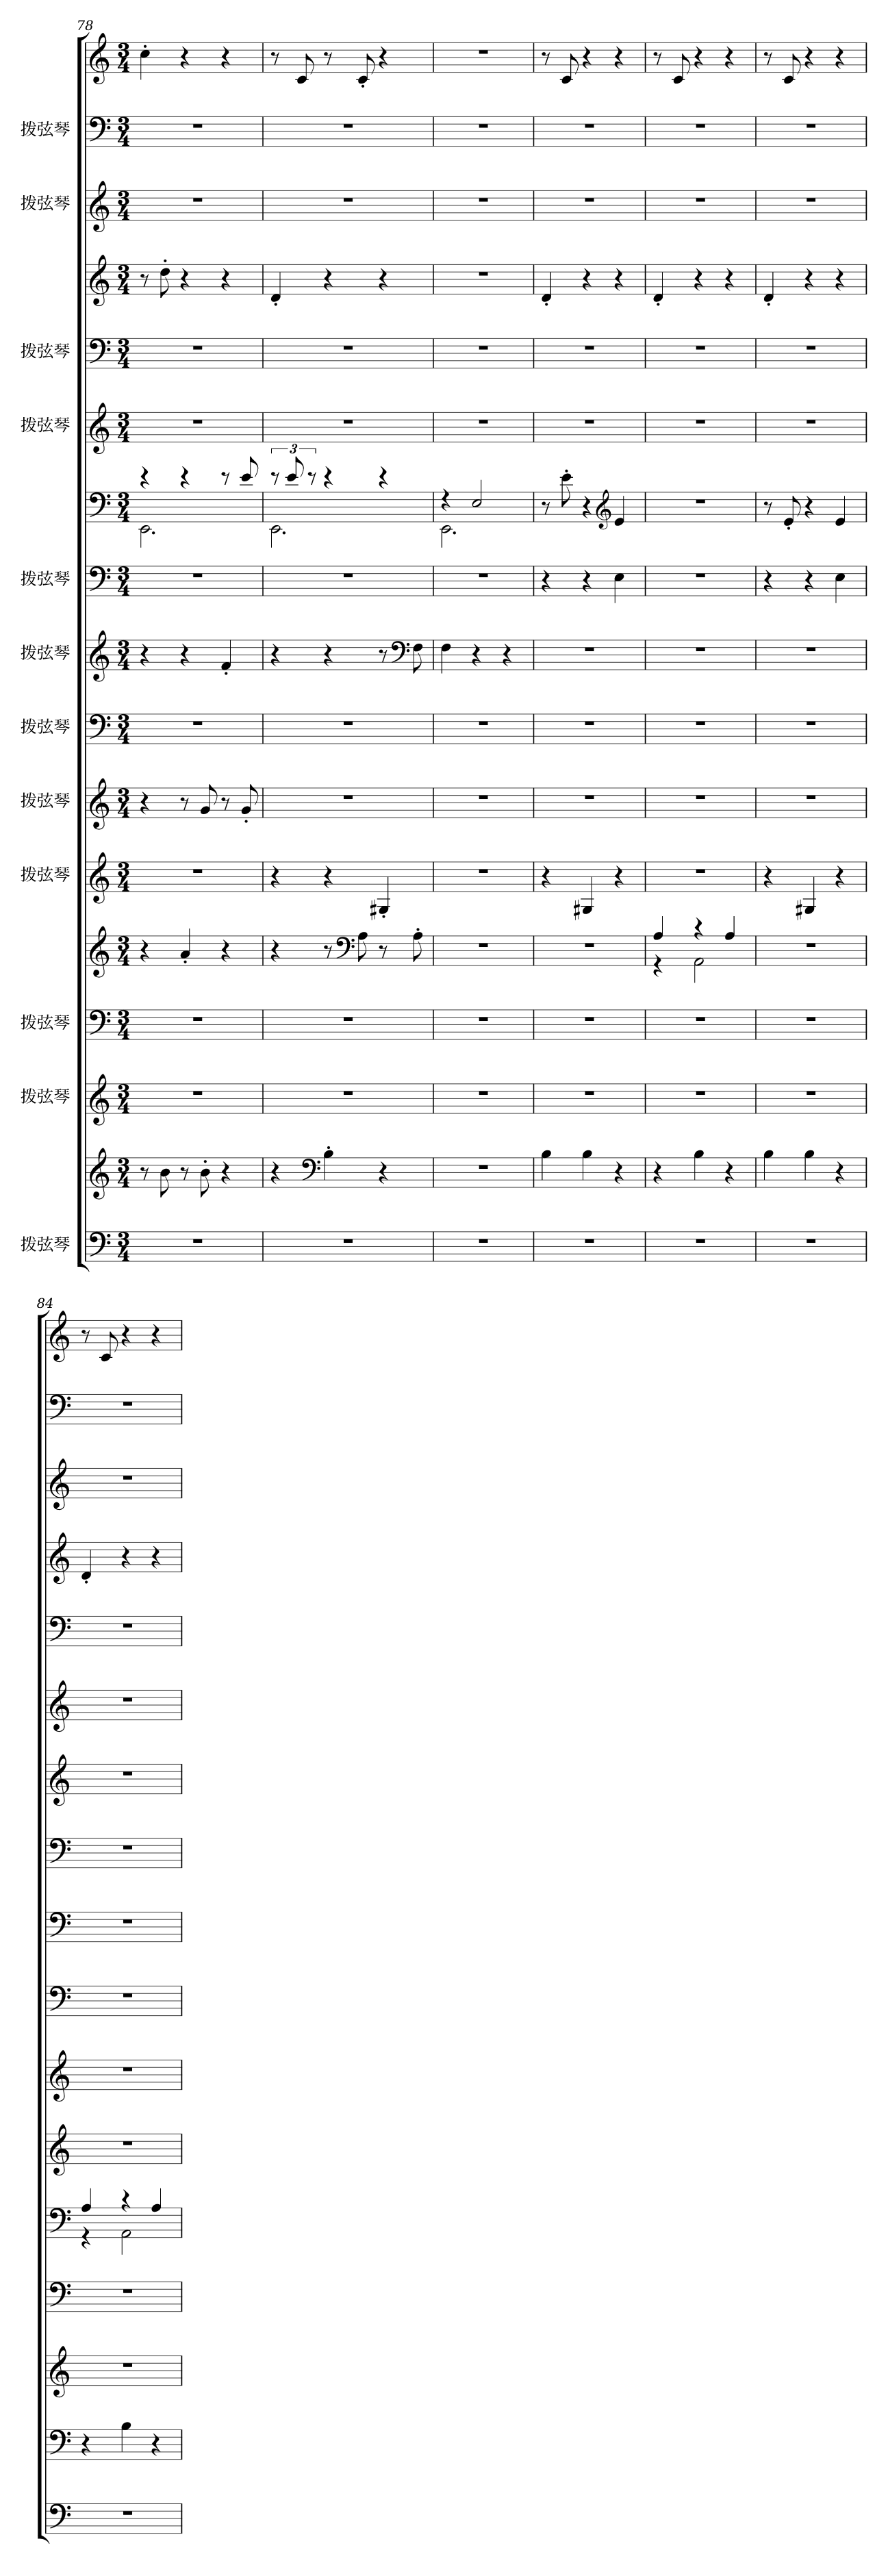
**kern	**kern	**kern	**kern	**kern	**kern	**kern	**kern	**kern	**kern	**kern	**kern	**kern	**kern	**kern	**kern	**kern
*part12	*part12	*part11	*part10	*part10	*part9	*part8	*part7	*part6	*part5	*part5	*part4	*part3	*part3	*part2	*part1	*part1
*staff17	*staff16	*staff15	*staff14	*staff13	*staff12	*staff11	*staff10	*staff9	*staff8	*staff7	*staff6	*staff5	*staff4	*staff3	*staff2	*staff1
*I"拨弦琴	*	*I"拨弦琴	*I"拨弦琴	*	*I"拨弦琴	*I"拨弦琴	*I"拨弦琴	*I"拨弦琴	*I"拨弦琴	*	*I"拨弦琴	*I"拨弦琴	*	*I"拨弦琴	*I"拨弦琴	*
!!LO:PB:g=z
*clefF4	*clefG2	*clefG2	*clefF4	*clefG2	*clefG2	*clefG2	*clefF4	*clefG2	*clefF4	*clefF4	*clefG2	*clefF4	*clefG2	*clefG2	*clefF4	*clefG2
*k[]	*k[]	*k[]	*k[]	*k[]	*k[]	*k[]	*k[]	*k[]	*k[]	*k[]	*k[]	*k[]	*k[]	*k[]	*k[]	*k[]
*M3/4	*M3/4	*M3/4	*M3/4	*M3/4	*M3/4	*M3/4	*M3/4	*M3/4	*M3/4	*M3/4	*M3/4	*M3/4	*M3/4	*M3/4	*M3/4	*M3/4
=78	=78	=78	=78	=78	=78	=78	=78	=78	=78	=78	=78	=78	=78	=78	=78	=78
*	*	*	*	*	*	*	*	*	*	*^	*	*	*	*	*	*
2.r	8r	2.r	2.r	4r	2.r	4r	2.r	4r	2.r	4r	2.EE\	2.r	2.r	8r	2.r	2.r	4cc'\
.	8b\	.	.	.	.	.	.	.	.	.	.	.	.	8dd'\	.	.	.
.	8r	.	.	4a'/	.	8r	.	4r	.	4r	.	.	.	4r	.	.	4r
.	8b'\	.	.	.	.	8g/	.	.	.	.	.	.	.	.	.	.	.
.	4r	.	.	4r	.	8r	.	4f'/	.	8r	.	.	.	4r	.	.	4r
.	.	.	.	.	.	8g'/	.	.	.	8e/	.	.	.	.	.	.	.
=79	=79	=79	=79	=79	=79	=79	=79	=79	=79	=79	=79	=79	=79	=79	=79	=79	=79
2.r	4r	2.r	2.r	4r	4r	2.r	2.r	4r	2.r	12r	2.EE\	2.r	2.r	4d'/	2.r	2.r	8r
.	.	.	.	.	.	.	.	.	.	12e/	.	.	.	.	.	.	.
.	.	.	.	.	.	.	.	.	.	.	.	.	.	.	.	.	8c/
.	.	.	.	.	.	.	.	.	.	12r	.	.	.	.	.	.	.
*	*clefF4	*	*	*	*	*	*	*	*	*	*	*	*	*	*	*	*
.	4B'\	.	.	8r	4r	.	.	4r	.	4r	.	.	.	4r	.	.	8r
*	*	*	*	*clefF4	*	*	*	*	*	*	*	*	*	*	*	*	*
.	.	.	.	8A\	.	.	.	.	.	.	.	.	.	.	.	.	8c'/
.	4r	.	.	8r	4G#X'/	.	.	8r	.	4r	.	.	.	4r	.	.	4r
*	*	*	*	*	*	*	*	*clefF4	*	*	*	*	*	*	*	*	*
.	.	.	.	8A'\	.	.	.	8F\	.	.	.	.	.	.	.	.	.
=80	=80	=80	=80	=80	=80	=80	=80	=80	=80	=80	=80	=80	=80	=80	=80	=80	=80
2.r	2.r	2.r	2.r	2.r	2.r	2.r	2.r	4F\	2.r	4r	2.EE\	2.r	2.r	2.r	2.r	2.r	2.r
.	.	.	.	.	.	.	.	4r	.	2E/	.	.	.	.	.	.	.
.	.	.	.	.	.	.	.	4r	.	.	.	.	.	.	.	.	.
*	*	*	*	*	*	*	*	*	*	*v	*v	*	*	*	*	*	*
=81	=81	=81	=81	=81	=81	=81	=81	=81	=81	=81	=81	=81	=81	=81	=81	=81
2.r	4B\	2.r	2.r	2.r	4r	2.r	2.r	2.r	4r	8r	2.r	2.r	4d'/	2.r	2.r	8r
.	.	.	.	.	.	.	.	.	.	8e'\	.	.	.	.	.	8c/
.	4B\	.	.	.	4G#X/	.	.	.	4r	4r	.	.	4r	.	.	4r
*	*	*	*	*	*	*	*	*	*	*clefG2	*	*	*	*	*	*
.	4r	.	.	.	4r	.	.	.	4E\	4e/	.	.	4r	.	.	4r
=82	=82	=82	=82	=82	=82	=82	=82	=82	=82	=82	=82	=82	=82	=82	=82	=82
*	*	*	*	*^	*	*	*	*	*	*	*	*	*	*	*	*
2.r	4r	2.r	2.r	4A/	4r	2.r	2.r	2.r	2.r	2.r	2.r	2.r	2.r	4d'/	2.r	2.r	8r
.	.	.	.	.	.	.	.	.	.	.	.	.	.	.	.	.	8c/
.	4B\	.	.	4r	2AA\	.	.	.	.	.	.	.	.	4r	.	.	4r
.	4r	.	.	4A/	.	.	.	.	.	.	.	.	.	4r	.	.	4r
*	*	*	*	*v	*v	*	*	*	*	*	*	*	*	*	*	*	*
=83	=83	=83	=83	=83	=83	=83	=83	=83	=83	=83	=83	=83	=83	=83	=83	=83
2.r	4B\	2.r	2.r	2.r	4r	2.r	2.r	2.r	4r	8r	2.r	2.r	4d'/	2.r	2.r	8r
.	.	.	.	.	.	.	.	.	.	8e'/	.	.	.	.	.	8c/
.	4B\	.	.	.	4G#X/	.	.	.	4r	4r	.	.	4r	.	.	4r
.	4r	.	.	.	4r	.	.	.	4E\	4e/	.	.	4r	.	.	4r
!!LO:PB:g=z
=84	=84	=84	=84	=84	=84	=84	=84	=84	=84	=84	=84	=84	=84	=84	=84	=84
*	*	*	*	*^	*	*	*	*	*	*	*	*	*	*	*	*
2.r	4r	2.r	2.r	4A/	4r	2.r	2.r	2.r	2.r	2.r	2.r	2.r	2.r	4d'/	2.r	2.r	8r
.	.	.	.	.	.	.	.	.	.	.	.	.	.	.	.	.	8c/
.	4B\	.	.	4r	2AA\	.	.	.	.	.	.	.	.	4r	.	.	4r
.	4r	.	.	4A/	.	.	.	.	.	.	.	.	.	4r	.	.	4r
*	*	*	*	*v	*v	*	*	*	*	*	*	*	*	*	*	*	*
=	=	=	=	=	=	=	=	=	=	=	=	=	=	=	=	=
*-	*-	*-	*-	*-	*-	*-	*-	*-	*-	*-	*-	*-	*-	*-	*-	*-
